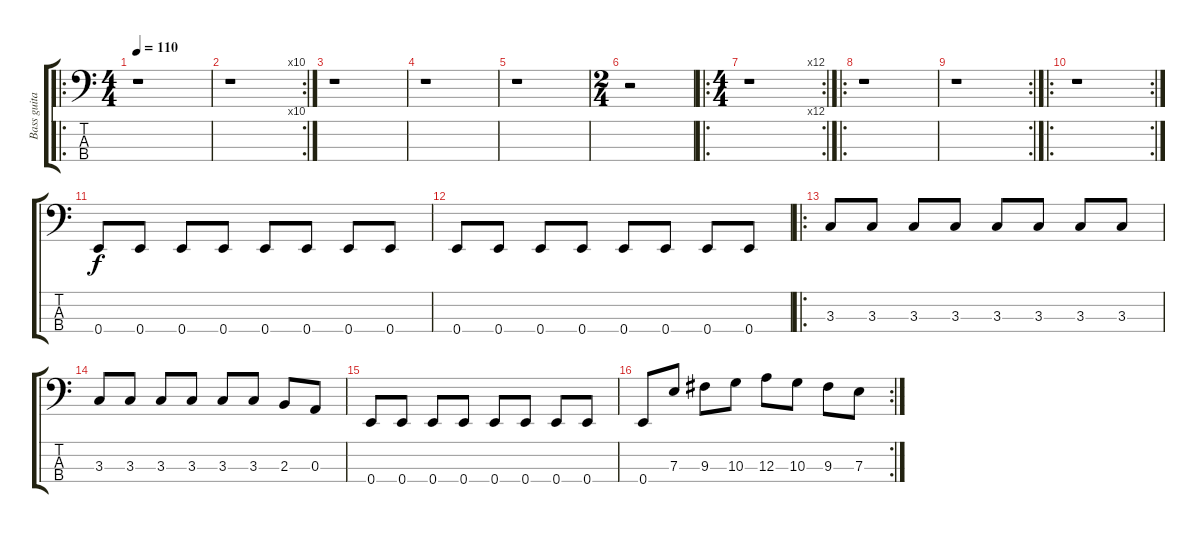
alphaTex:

\track ("Bass guitar" "Bass guita") {instrument electricbassfinger}
\staff {score tabs}
\tuning (G2 D2 A1 E1) {hide}
\ro
\ts (4 4)
\tempo 110
\clef f4
\ks c
r.1{dy f instrument electricbassfinger} |
\rc 10
r.1 |
r.1 |
r.1 |
r.1 |
\ts (2 4)
r.2 |
\ro
\rc 12
\ts (4 4)
r.1 |
\ro
r.1 |
\rc 2
r.1 |
\ro
\rc 2
r.1 |
0.4.8 0.4.8 0.4.8 0.4.8 0.4.8 0.4.8 0.4.8 0.4.8 |
0.4.8 0.4.8 0.4.8 0.4.8 0.4.8 0.4.8 0.4.8 0.4.8 |
\ro
3.3.8 3.3.8 3.3.8 3.3.8 3.3.8 3.3.8 3.3.8 3.3.8 |
3.3.8 3.3.8 3.3.8 3.3.8 3.3.8 3.3.8 2.3.8 0.3.8 |
0.4.8 0.4.8 0.4.8 0.4.8 0.4.8 0.4.8 0.4.8 0.4.8 |
\rc 2
0.4.8 7.3.8 9.3.8 10.3.8 12.3.8 10.3.8 9.3.8 7.3.8
